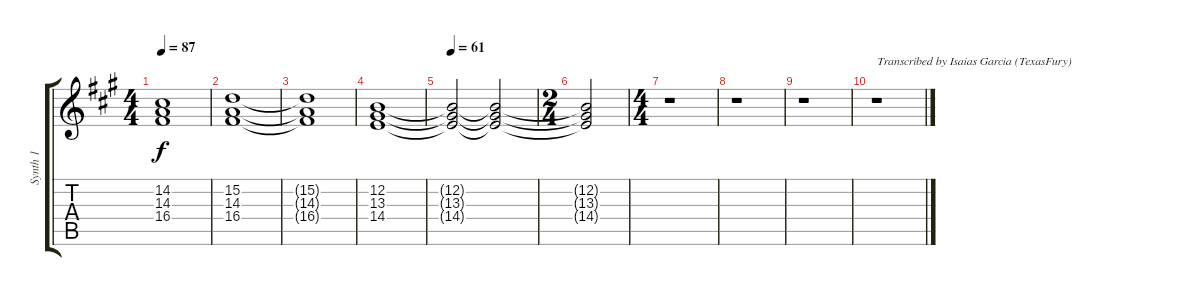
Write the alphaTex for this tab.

\track ("Synth 1" "Synth 1") {instrument lead1square}
\staff {score tabs}
\tuning (E4 B3 G3 D3 A2 E2) {hide}
\ts (4 4)
\tempo 87
\clef g2
\ks f#minor
(14.2{t} 14.3{t} 16.4{t}).1{dy f} |
(15.2 14.3 16.4).1 |
(15.2{t} 14.3{t} 16.4{t}).1 |
(12.2 13.3 14.4).1 |
\tempo 61
(12.2{t} 13.3{t} 14.4{t}).2 (12.2{t} 13.3{t} 14.4{t}).2{volume 0} |
\ts (2 4)
(12.2{t} 13.3{t} 14.4{t}).2 |
\ts (4 4)
r.1 |
r.1 |
r.1 |
r.1{txt "Transcribed by Isaias Garcia (TexasFury)"}
